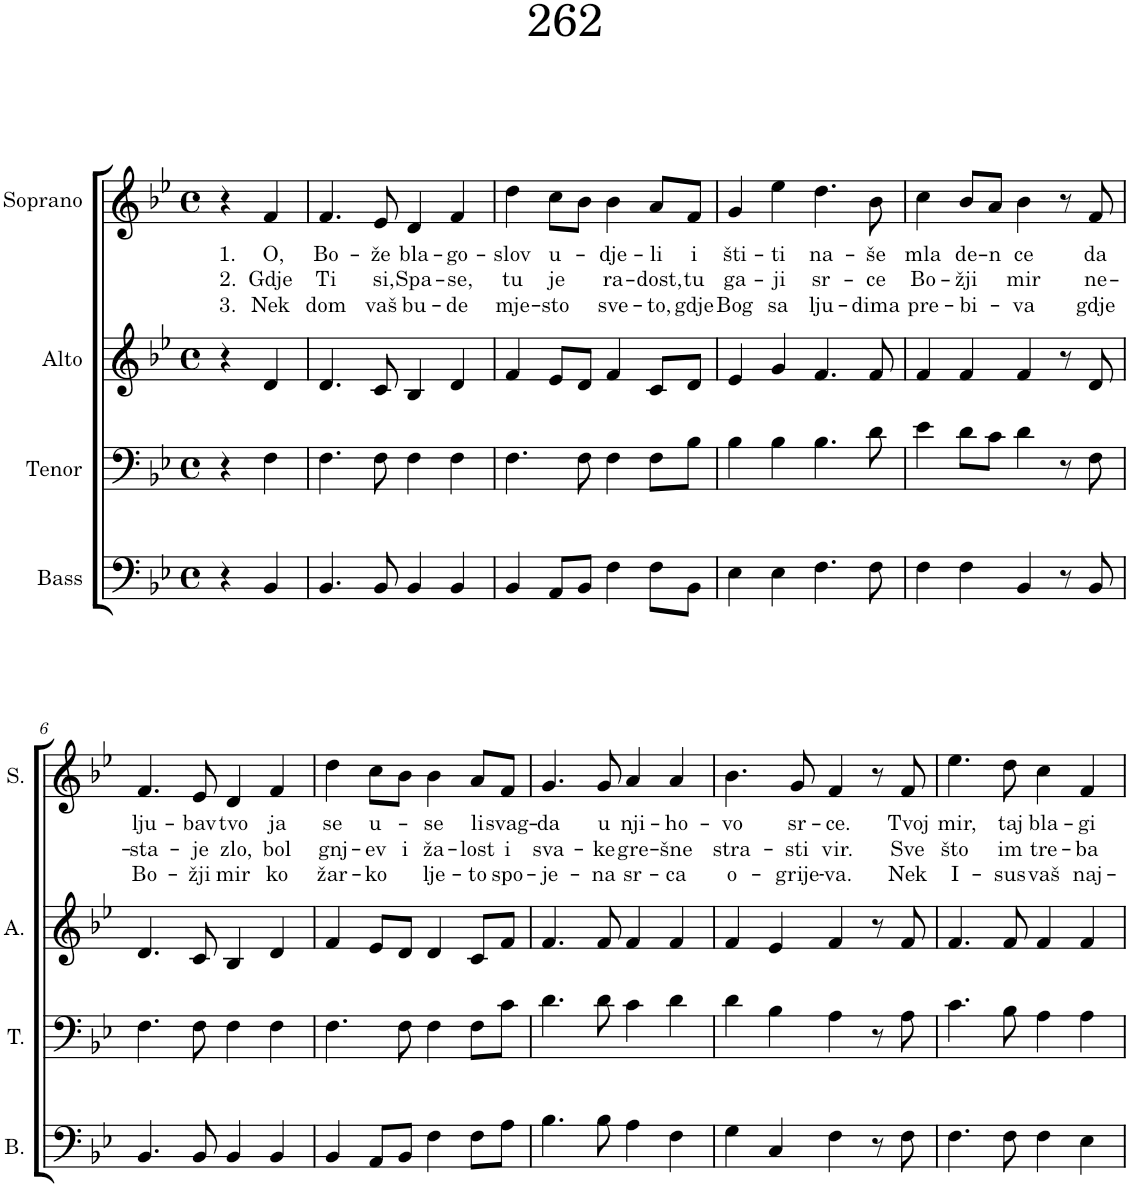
**kern	**kern	**kern	**kern	**text	**text	**text
*part4	*part3	*part2	*part1	*part1	*part1	*part1
*staff4	*staff3	*staff2	*staff1	*staff1	*staff1	*staff1
*I"Bass	*I"Tenor	*I"Alto	*I"Soprano	*	*	*
*I'B.	*I'T.	*I'A.	*I'S.	*	*	*
*clefF4	*clefF4	*clefG2	*clefG2	*	*	*
*k[b-e-]	*k[b-e-]	*k[b-e-]	*k[b-e-]	*	*	*
*M4/4	*M4/4	*M4/4	*M4/4	*	*	*
*met(c)	*met(c)	*met(c)	*met(c)	*	*	*
=1	=1	=1	=1	=1	=1	=1
!	!	!	!	!LO:LY:b	!LO:LY:b	!LO:LY:b
4r	4r	4r	4r	1.	2.	3.
!	!	!	!	!LO:LY:b	!LO:LY:b	!LO:LY:b
4BB-/	4F\	4d/	4f/	O,	Gdje	Nek
=2	=2	=2	=2	=2	=2	=2
!	!	!	!	!LO:LY:b	!LO:LY:b	!LO:LY:b
4.BB-/	4.F\	4.d/	4.f/	Bo-	Ti	dom
!	!	!	!	!LO:LY:b	!LO:LY:b	!LO:LY:b
8BB-/	8F\	8c/	8e-/	-že	si,	vaš
!	!	!	!	!LO:LY:b	!LO:LY:b	!LO:LY:b
4BB-/	4F\	4B-/	4d/	bla-	Spa-	bu-
!	!	!	!	!LO:LY:b	!LO:LY:b	!LO:LY:b
4BB-/	4F\	4d/	4f/	-go-	-se,	-de
=3	=3	=3	=3	=3	=3	=3
!	!	!	!	!LO:LY:b	!LO:LY:b	!LO:LY:b
4BB-/	4.F\	4f/	4dd\	-slov	tu	mje-
!	!	!	!	!LO:LY:b	!LO:LY:b	!LO:LY:b
8AA/L	.	8e-/L	8cc\L	u-	je	-sto
8BB-/J	8F\	8d/J	8b-\J	.	.	.
!	!	!	!	!LO:LY:b	!LO:LY:b	!LO:LY:b
4F\	4F\	4f/	4b-\	-dje-	ra-	sve-
!	!	!	!	!LO:LY:b	!LO:LY:b	!LO:LY:b
8F\L	8F\L	8c/L	8a/L	-li	dost,	-to,
!	!	!	!	!LO:LY:b	!LO:LY:b	!LO:LY:b
8BB-\J	8B-\J	8d/J	8f/J	i	tu	gdje
=4	=4	=4	=4	=4	=4	=4
!	!	!	!	!LO:LY:b	!LO:LY:b	!LO:LY:b
4E-\	4B-\	4e-/	4g/	šti-	ga-	Bog
!	!	!	!	!LO:LY:b	!LO:LY:b	!LO:LY:b
4E-\	4B-\	4g/	4ee-\	-ti	-ji	sa
!	!	!	!	!LO:LY:b	!LO:LY:b	!LO:LY:b
4.F\	4.B-\	4.f/	4.dd\	na-	sr-	lju-
!	!	!	!	!LO:LY:b	!LO:LY:b	!LO:LY:b
8F\	8d\	8f/	8b-\	-še	-ce	-dima
=5	=5	=5	=5	=5	=5	=5
!	!	!	!	!LO:LY:b	!LO:LY:b	!LO:LY:b
4F\	4e-\	4f/	4cc\	mla	Bo-	pre-
!	!	!	!	!LO:LY:b	!LO:LY:b	!LO:LY:b
4F\	8d\L	4f/	8b-/L	de-	-žji	-bi-
!	!	!	!	!LO:LY:b	!	!
.	8c\J	.	8a/J	-n	.	.
!	!	!	!	!LO:LY:b	!LO:LY:b	!LO:LY:b
4BB-/	4d\	4f/	4b-\	ce	mir	-va
8r	8r	8r	8r	.	.	.
!	!	!	!	!LO:LY:b	!LO:LY:b	!LO:LY:b
8BB-/	8F\	8d/	8f/	da	ne-	gdje
!!LO:LB:g=z
=6	=6	=6	=6	=6	=6	=6
!	!	!	!	!LO:LY:b	!LO:LY:b	!LO:LY:b
4.BB-/	4.F\	4.d/	4.f/	lju-	-sta-	Bo-
!	!	!	!	!LO:LY:b	!LO:LY:b	!LO:LY:b
8BB-/	8F\	8c/	8e-/	-bav	-je	-žji
!	!	!	!	!LO:LY:b	!LO:LY:b	!LO:LY:b
4BB-/	4F\	4B-/	4d/	tvo	zlo,	mir
!	!	!	!	!LO:LY:b	!LO:LY:b	!LO:LY:b
4BB-/	4F\	4d/	4f/	ja	bol	ko
=7	=7	=7	=7	=7	=7	=7
!	!	!	!	!LO:LY:b	!LO:LY:b	!LO:LY:b
4BB-/	4.F\	4f/	4dd\	se	gnj-	žar-
!	!	!	!	!LO:LY:b	!LO:LY:b	!LO:LY:b
8AA/L	.	8e-/L	8cc\L	u-	-ev	-ko
!	!	!	!	!	!LO:LY:b	!
8BB-/J	8F\	8d/J	8b-\J	.	i	.
!	!	!	!	!LO:LY:b	!LO:LY:b	!LO:LY:b
4F\	4F\	4d/	4b-\	-se	ža-	lje-
!	!	!	!	!LO:LY:b	!LO:LY:b	!LO:LY:b
8F\L	8F\L	8c/L	8a/L	li	-lost	-to
!	!	!	!	!LO:LY:b	!LO:LY:b	!LO:LY:b
8A\J	8c\J	8f/J	8f/J	svag-	i	spo-
=8	=8	=8	=8	=8	=8	=8
!	!	!	!	!LO:LY:b	!LO:LY:b	!LO:LY:b
4.B-\	4.d\	4.f/	4.g/	-da	sva-	-je-
!	!	!	!	!LO:LY:b	!LO:LY:b	!LO:LY:b
8B-\	8d\	8f/	8g/	u	-ke	-na
!	!	!	!	!LO:LY:b	!LO:LY:b	!LO:LY:b
4A\	4c\	4f/	4a/	nji-	gre-	sr-
!	!	!	!	!LO:LY:b	!LO:LY:b	!LO:LY:b
4F\	4d\	4f/	4a/	-ho-	-šne	-ca
=9	=9	=9	=9	=9	=9	=9
!	!	!	!	!LO:LY:b	!LO:LY:b	!LO:LY:b
4G\	4d\	4f/	4.b-\	-vo	stra-	o-
4C/	4B-\	4e-/	.	.	.	.
!	!	!	!	!LO:LY:b	!LO:LY:b	!LO:LY:b
.	.	.	8g/	sr-	-sti	-grije-
!	!	!	!	!LO:LY:b	!LO:LY:b	!LO:LY:b
4F\	4A\	4f/	4f/	-ce.	vir.	-va.
8r	8r	8r	8r	.	.	.
!	!	!	!	!LO:LY:b	!LO:LY:b	!LO:LY:b
8F\	8A\	8f/	8f/	Tvoj	Sve	Nek
=10	=10	=10	=10	=10	=10	=10
!	!	!	!	!LO:LY:b	!LO:LY:b	!LO:LY:b
4.F\	4.c\	4.f/	4.ee-\	mir,	što	I-
!	!	!	!	!LO:LY:b	!LO:LY:b	!LO:LY:b
8F\	8B-\	8f/	8dd\	taj	im	-sus
!	!	!	!	!LO:LY:b	!LO:LY:b	!LO:LY:b
4F\	4A\	4f/	4cc\	bla-	tre-	vaš
!	!	!	!	!LO:LY:b	!LO:LY:b	!LO:LY:b
4E-\	4A\	4f/	4f/	-gi	-ba	naj-
=	=	=	=	=	=	=
*-	*-	*-	*-	*-	*-	*-
